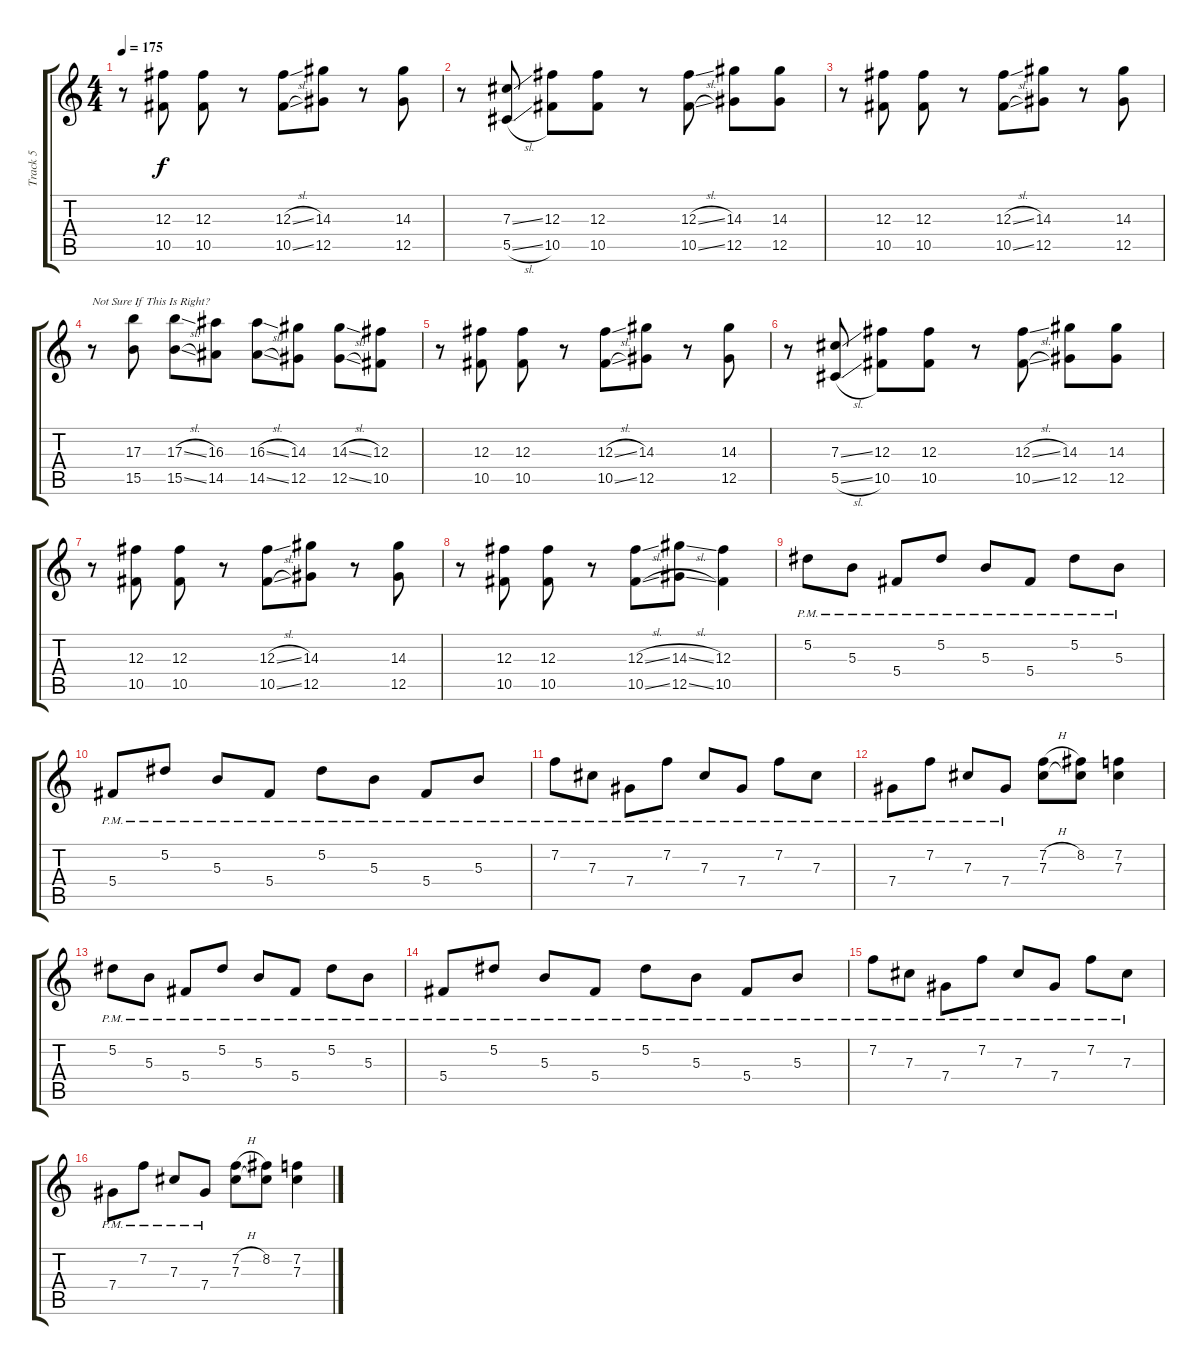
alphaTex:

\track ("Track 5" "Track 5") {instrument distortionguitar}
\staff {score tabs}
\tuning (Eb4 Bb3 Gb3 Db3 Ab2 Db2) {hide}
\ts (4 4)
\tempo 175
\clef g2
\ks c
r.8{dy f} (12.3 10.5).8 (12.3 10.5).8 r.8 (12.3{sl} 10.5{sl}).8 (14.3 12.5).8 r.8 (14.3 12.5).8 |
r.8 (7.3{ss} 5.5{sl}).8 (12.3 10.5).8 (12.3 10.5).8 r.8 (12.3{sl} 10.5{sl}).8 (14.3 12.5).8 (14.3 12.5).8 |
r.8 (12.3 10.5).8 (12.3 10.5).8 r.8 (12.3{sl} 10.5{sl}).8 (14.3 12.5).8 r.8 (14.3 12.5).8 |
r.8{txt "Not Sure If This Is Right?"} (17.3 15.5).8 (17.3{sl} 15.5{sl}).8 (16.3 14.5).8 (16.3{sl} 14.5{sl}).8 (14.3 12.5).8 (14.3{sl} 12.5{sl}).8 (12.3 10.5).8 |
r.8 (12.3 10.5).8 (12.3 10.5).8 r.8 (12.3{sl} 10.5{sl}).8 (14.3 12.5).8 r.8 (14.3 12.5).8 |
r.8 (7.3{ss} 5.5{sl}).8 (12.3 10.5).8 (12.3 10.5).8 r.8 (12.3{sl} 10.5{sl}).8 (14.3 12.5).8 (14.3 12.5).8 |
r.8 (12.3 10.5).8 (12.3 10.5).8 r.8 (12.3{sl} 10.5{sl}).8 (14.3 12.5).8 r.8 (14.3 12.5).8 |
r.8 (12.3 10.5).8 (12.3 10.5).8 r.8 (12.3{sl} 10.5{sl}).8 (14.3{sl} 12.5{sl}).8 (12.3 10.5).4 |
5.2{pm}.8 5.3{pm}.8 5.4{pm}.8 5.2{pm}.8 5.3{pm}.8 5.4{pm}.8 5.2{pm}.8 5.3{pm}.8 |
5.4{pm}.8 5.2{pm}.8 5.3{pm}.8 5.4{pm}.8 5.2{pm}.8 5.3{pm}.8 5.4{pm}.8 5.3{pm}.8 |
7.2{pm}.8 7.3{pm}.8 7.4{pm}.8 7.2{pm}.8 7.3{pm}.8 7.4{pm}.8 7.2{pm}.8 7.3{pm}.8 |
7.4{pm}.8 7.2{pm}.8 7.3{pm}.8 7.4{pm}.8 (7.2{h} 7.3).8 (8.2 7.3{t}).8 (7.2 7.3).4 |
5.2{pm}.8 5.3{pm}.8 5.4{pm}.8 5.2{pm}.8 5.3{pm}.8 5.4{pm}.8 5.2{pm}.8 5.3{pm}.8 |
5.4{pm}.8 5.2{pm}.8 5.3{pm}.8 5.4{pm}.8 5.2{pm}.8 5.3{pm}.8 5.4{pm}.8 5.3{pm}.8 |
7.2{pm}.8 7.3{pm}.8 7.4{pm}.8 7.2{pm}.8 7.3{pm}.8 7.4{pm}.8 7.2{pm}.8 7.3{pm}.8 |
7.4{pm}.8 7.2{pm}.8 7.3{pm}.8 7.4{pm}.8 (7.2{h} 7.3).8 (8.2 7.3{t}).8 (7.2 7.3).4
